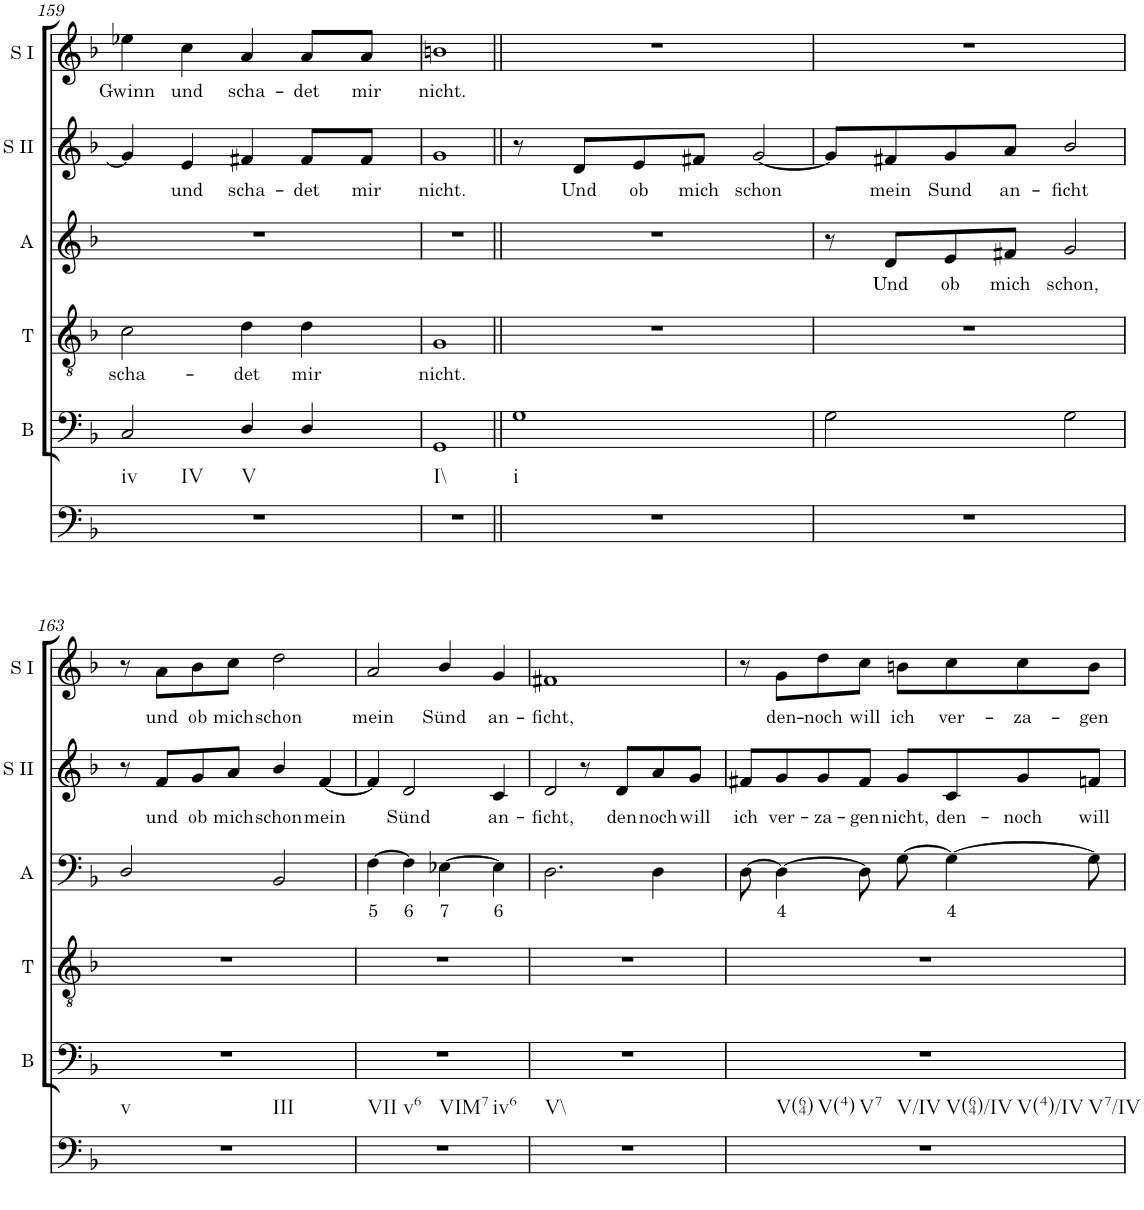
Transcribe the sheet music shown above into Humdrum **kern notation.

**kern	**kern	**kern	**text	**kern	**text	**kern	**text	**kern	**text
*part6	*part5	*part4	*part4	*part3	*part3	*part2	*part2	*part1	*part1
*staff6	*staff5	*staff4	*staff4	*staff3	*staff3	*staff2	*staff2	*staff1	*staff1
*I"Continuo	*I"Bass	*I"Tenor	*	*I"Alto	*	*I"Soprano II	*	*I"Soprano I	*
*	*I'B	*I'T	*	*I'A	*	*I'S II	*	*I'S I	*
!!LO:PB:g=z
*clefF4	*clefF4	*clefF4	*	*clefF4	*	*clefGv2	*	*clefG2	*
*k[b-]	*k[b-]	*k[b-]	*	*k[b-]	*	*k[b-]	*	*k[b-]	*
*M4/4	*M4/4	*M4/4	*	*M4/4	*	*M4/4	*	*M4/4	*
=159	=159	=159	=159	=159	=159	=159	=159	=159	=159
!LO:TX:b:t=iv	!	!	!	!	!	!	!	!	!
!LO:TX:b:t=IV	!	!	!	!	!	!	!	!	!
!LO:TX:b:t=V	!	!	!	!	!	!	!	!	!
!	!	!	!LO:LY:b	!	!	!	!	!	!LO:LY:b
1r	2C/	2c\	scha-	1r	.	4g/]	.	4ee-X\	Gwinn
!	!	!	!	!	!	!	!LO:LY:b	!	!LO:LY:b
.	.	.	.	.	.	4e/	und	4cc\	und
!	!	!	!LO:LY:b	!	!	!	!LO:LY:b	!	!LO:LY:b
.	4D/	4d\	det	.	.	4f#X/	scha-	4a/	scha-
!	!	!	!LO:LY:b	!	!	!	!LO:LY:b	!	!LO:LY:b
.	4D/	4d\	mir	.	.	8f#/L	det	8a/L	det
!	!	!	!	!	!	!	!LO:LY:b	!	!LO:LY:b
.	.	.	.	.	.	8f#/J	mir	8a/J	mir
=160	=160	=160	=160	=160	=160	=160	=160	=160	=160
!LO:TX:b:t=I\\	!	!	!	!	!	!	!	!	!
!	!	!	!LO:LY:b	!	!	!	!LO:LY:b	!	!LO:LY:b
1r	1GG	1G	nicht.	1r	.	1g	nicht.	1bn	nicht.
=161||	=161||	=161||	=161||	=161||	=161||	=161||	=161||	=161||	=161||
!LO:TX:b:t=i	!	!	!	!	!	!	!	!	!
1r	1G	1r	.	1r	.	8r	.	1r	.
!	!	!	!	!	!	!	!LO:LY:b	!	!
.	.	.	.	.	.	8d/L	Und	.	.
!	!	!	!	!	!	!	!LO:LY:b	!	!
.	.	.	.	.	.	8e/	ob	.	.
!	!	!	!	!	!	!	!LO:LY:b	!	!
.	.	.	.	.	.	8f#X/J	mich	.	.
!	!	!	!	!	!	!	!LO:LY:b	!	!
.	.	.	.	.	.	[2g/	schon	.	.
=162	=162	=162	=162	=162	=162	=162	=162	=162	=162
1r	2G\	1r	.	8r	.	8g/L]	.	1r	.
!	!	!	!	!	!LO:LY:b	!	!LO:LY:b	!	!
.	.	.	.	8d/L	Und	8f#X/	mein	.	.
!	!	!	!	!	!LO:LY:b	!	!LO:LY:b	!	!
.	.	.	.	8e/	ob	8g/	Sund	.	.
!	!	!	!	!	!LO:LY:b	!	!LO:LY:b	!	!
.	.	.	.	8f#X/J	mich	8a/J	an-	.	.
!	!	!	!	!	!LO:LY:b	!	!LO:LY:b	!	!
.	2G\	.	.	2g/	schon,	2b-/	ficht	.	.
!!LO:LB:g=z
=163	=163	=163	=163	=163	=163	=163	=163	=163	=163
!LO:TX:b:t=v	!	!	!	!	!	!	!	!	!
!LO:TX:b:t=III	!	!	!	!	!	!	!	!	!
1r	1r	1r	.	2D/	.	8r	.	8r	.
!	!	!	!	!	!	!	!LO:LY:b	!	!LO:LY:b
.	.	.	.	.	.	8f/L	und	8a\L	und
!	!	!	!	!	!	!	!LO:LY:b	!	!LO:LY:b
.	.	.	.	.	.	8g/	ob	8b-\	ob
!	!	!	!	!	!	!	!LO:LY:b	!	!LO:LY:b
.	.	.	.	.	.	8a/J	mich	8cc\J	mich
!	!	!	!	!	!	!	!LO:LY:b	!	!LO:LY:b
.	.	.	.	2BB-/	.	4b-/	schon	2dd\	schon
!	!	!	!	!	!	!	!LO:LY:b	!	!
.	.	.	.	.	.	[4f/	mein	.	.
=164	=164	=164	=164	=164	=164	=164	=164	=164	=164
!LO:TX:b:t=VII	!	!	!	!	!	!	!	!	!
!LO:TX:b:t=v6	!	!	!	!	!	!	!	!	!
!LO:TX:b:t=VIM7	!	!	!	!	!	!	!	!	!
!LO:TX:b:t=iv6	!	!	!	!	!	!	!	!	!
!	!	!	!	!	!LO:LY:b	!	!	!	!LO:LY:b
1r	1r	1r	.	[4F\	5	4f/]	.	2a/	mein
!	!	!	!	!	!LO:LY:b	!	!LO:LY:b	!	!
.	.	.	.	4F\]	6	2d/	Sünd	.	.
!	!	!	!	!	!LO:LY:b	!	!	!	!LO:LY:b
.	.	.	.	[4E-X\	7	.	.	4b-/	Sünd
!	!	!	!	!	!LO:LY:b	!	!LO:LY:b	!	!LO:LY:b
.	.	.	.	4E-\]	6	4c/	an-	4g/	an-
=165	=165	=165	=165	=165	=165	=165	=165	=165	=165
!LO:TX:b:t=V\\	!	!	!	!	!	!	!	!	!
!	!	!	!	!	!	!	!LO:LY:b	!	!LO:LY:b
1r	1r	1r	.	2.D\	.	2d/	ficht,	1f#X	ficht,
.	.	.	.	.	.	8r	.	.	.
!	!	!	!	!	!	!	!LO:LY:b	!	!
.	.	.	.	.	.	8d/L	den-	.	.
!	!	!	!	!	!	!	!LO:LY:b	!	!
.	.	.	.	4D\	.	8a/	noch	.	.
!	!	!	!	!	!	!	!LO:LY:b	!	!
.	.	.	.	.	.	8g/J	will	.	.
=166	=166	=166	=166	=166	=166	=166	=166	=166	=166
!LO:TX:b:t=V(64)	!	!	!	!	!	!	!	!	!
!LO:TX:b:t=V(4)	!	!	!	!	!	!	!	!	!
!LO:TX:b:t=V7	!	!	!	!	!	!	!	!	!
!LO:TX:b:t=V/IV	!	!	!	!	!	!	!	!	!
!LO:TX:b:t=V(64)/IV	!	!	!	!	!	!	!	!	!
!LO:TX:b:t=V(4)/IV	!	!	!	!	!	!	!	!	!
!LO:TX:b:t=V7/IV	!	!	!	!	!	!	!	!	!
!	!	!	!	!	!	!	!LO:LY:b	!	!
1r	1r	1r	.	[8D\	.	8f#X/L	ich	8r	.
!	!	!	!	!	!LO:LY:b	!	!LO:LY:b	!	!LO:LY:b
.	.	.	.	4D\_	4	8g/	ver-	8g\L	den-
!	!	!	!	!	!	!	!LO:LY:b	!	!LO:LY:b
.	.	.	.	.	.	8g/	za-	8dd\	noch
!	!	!	!	!	!	!	!LO:LY:b	!	!LO:LY:b
.	.	.	.	8D\]	.	8f#/J	gen	8cc\J	will
!	!	!	!	!	!	!	!LO:LY:b	!	!LO:LY:b
.	.	.	.	[8G\	.	8g/L	nicht,	8bn\L	ich
!	!	!	!	!	!LO:LY:b	!	!LO:LY:b	!	!LO:LY:b
.	.	.	.	4G\_	4	8c/	den-	8cc\	ver-
!	!	!	!	!	!	!	!LO:LY:b	!	!LO:LY:b
.	.	.	.	.	.	8g/	noch	8cc\	za-
!	!	!	!	!	!	!	!LO:LY:b	!	!LO:LY:b
.	.	.	.	8G\]	.	8fn/J	will	8b\J	gen
=	=	=	=	=	=	=	=	=	=
*-	*-	*-	*-	*-	*-	*-	*-	*-	*-
